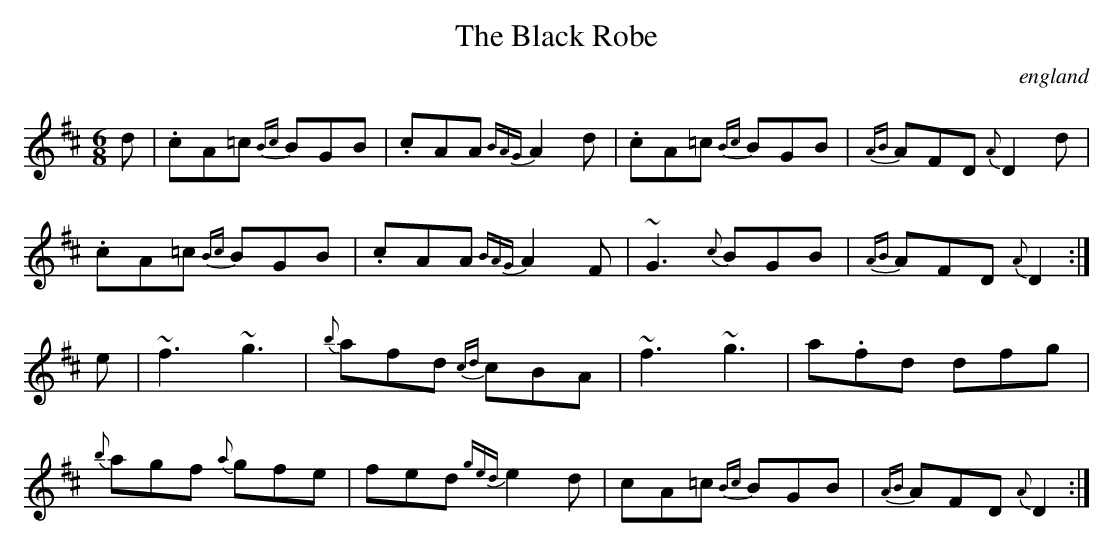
X:1
T:Black Robe, The
O:england
M:6/8
L:1/8
K:D
d|.cA=c {Bc}BGB|.cAA {BAG}A2d|.cA=c {Bc}BGB|{AB}AFD {A}D2d|
.cA=c {Bc}BGB|.cAA {BAG}A2F|~G3 {c}BGB|{AB}AFD {A}D2:|
e|~f3 ~g3|{b}afd {cd}cBA|~f3 ~g3|a.fd dfg|
{b}agf {a}gfe|fed {ged}e2d|cA=c {Bc}BGB|{AB}AFD {A}D2:|
